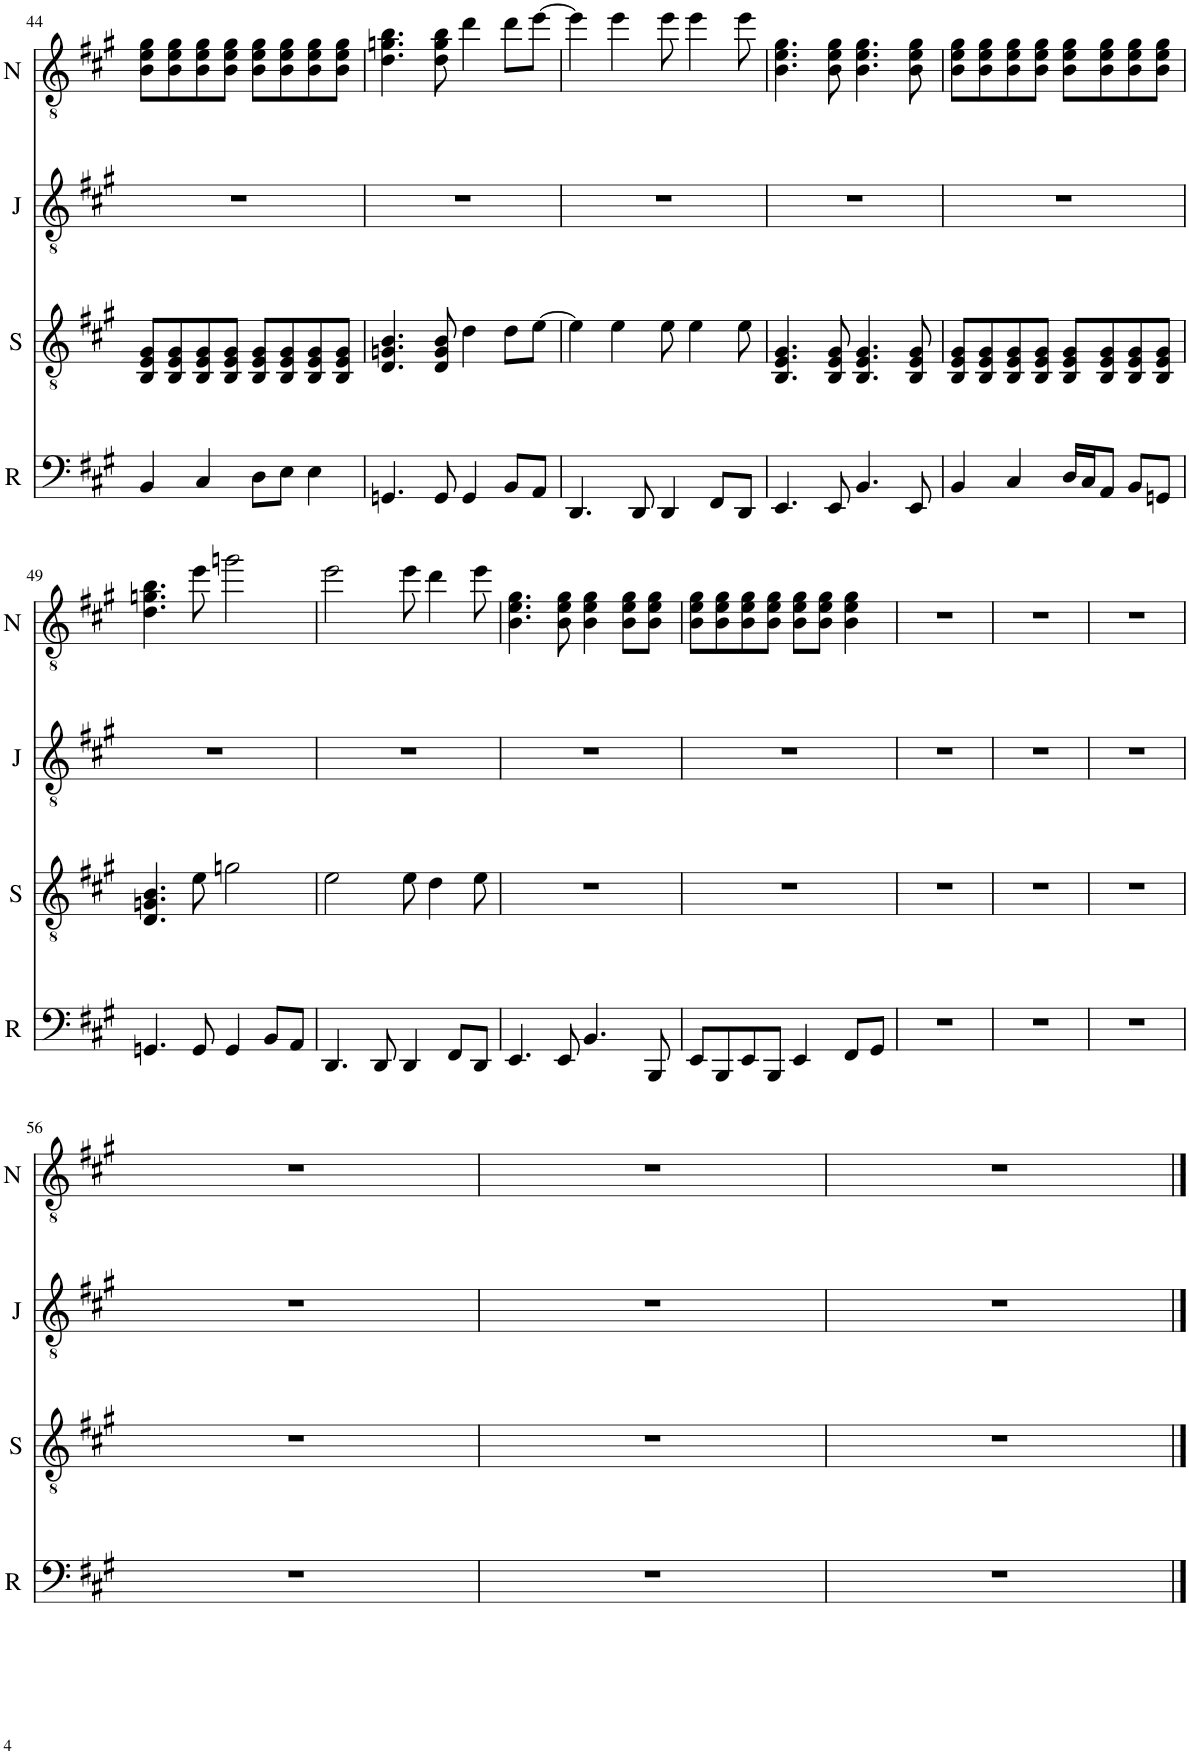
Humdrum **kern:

**kern	**kern	**kern	**kern
*part4	*part3	*part2	*part1
*staff4	*staff3	*staff2	*staff1
*I"Ryan	*I"Steve	*I"Justin	*I"Nate
*I'R	*I'S	*I'J	*I'N
!!LO:PB:g=z
*clefF4	*clefGv2	*clefGv2	*clefGv2
*k[f#c#g#]	*k[f#c#g#]	*k[f#c#g#]	*k[f#c#g#]
*M4/4	*M4/4	*M4/4	*M4/4
*met(c)	*met(c)	*met(c)	*met(c)
=44	=44	=44	=44
4BB/	8BB/ 8E/ 8G#/L	1r	8B\ 8e\ 8g#\L
.	8BB/ 8E/ 8G#/	.	8B\ 8e\ 8g#\
4C#/	8BB/ 8E/ 8G#/	.	8B\ 8e\ 8g#\
.	8BB/ 8E/ 8G#/J	.	8B\ 8e\ 8g#\J
8D\L	8BB/ 8E/ 8G#/L	.	8B\ 8e\ 8g#\L
8E\J	8BB/ 8E/ 8G#/	.	8B\ 8e\ 8g#\
4E\	8BB/ 8E/ 8G#/	.	8B\ 8e\ 8g#\
.	8BB/ 8E/ 8G#/J	.	8B\ 8e\ 8g#\J
=45	=45	=45	=45
4.GGn/	4.D/ 4.Gn/ 4.B/	1r	4.d\ 4.gn\ 4.b\
8GG/	8D/ 8G/ 8B/	.	8d\ 8g\ 8b\
4GG/	4d\	.	4dd\
8BB/L	8d\L	.	8dd\L
8AA/J	[8e\J	.	[8ee\J
=46	=46	=46	=46
4.DD/	4e\]	1r	4ee\]
.	4e\	.	4ee\
8DD/	.	.	.
4DD/	8e\	.	8ee\
.	4e\	.	4ee\
8FF#/L	.	.	.
8DD/J	8e\	.	8ee\
=47	=47	=47	=47
4.EE/	4.BB/ 4.E/ 4.G#/	1r	4.B\ 4.e\ 4.g#\
8EE/	8BB/ 8E/ 8G#/	.	8B\ 8e\ 8g#\
4.BB/	4.BB/ 4.E/ 4.G#/	.	4.B\ 4.e\ 4.g#\
8EE/	8BB/ 8E/ 8G#/	.	8B\ 8e\ 8g#\
=48	=48	=48	=48
4BB/	8BB/ 8E/ 8G#/L	1r	8B\ 8e\ 8g#\L
.	8BB/ 8E/ 8G#/	.	8B\ 8e\ 8g#\
4C#/	8BB/ 8E/ 8G#/	.	8B\ 8e\ 8g#\
.	8BB/ 8E/ 8G#/J	.	8B\ 8e\ 8g#\J
16D/LL	8BB/ 8E/ 8G#/L	.	8B\ 8e\ 8g#\L
16C#/J	.	.	.
8AA/J	8BB/ 8E/ 8G#/	.	8B\ 8e\ 8g#\
8BB/L	8BB/ 8E/ 8G#/	.	8B\ 8e\ 8g#\
8GGn/J	8BB/ 8E/ 8G#/J	.	8B\ 8e\ 8g#\J
!!LO:LB:g=z
=49	=49	=49	=49
4.GGn/	4.D/ 4.Gn/ 4.B/	1r	4.d\ 4.gn\ 4.b\
8GG/	8e\	.	8ee\
4GG/	2gn\	.	2ggn\
8BB/L	.	.	.
8AA/J	.	.	.
=50	=50	=50	=50
4.DD/	2e\	1r	2ee\
8DD/	.	.	.
4DD/	8e\	.	8ee\
.	4d\	.	4dd\
8FF#/L	.	.	.
8DD/J	8e\	.	8ee\
=51	=51	=51	=51
4.EE/	1r	1r	4.B\ 4.e\ 4.g#\
8EE/	.	.	8B\ 8e\ 8g#\
4.BB/	.	.	4B\ 4e\ 4g#\
.	.	.	8B\ 8e\ 8g#\L
8BBB/	.	.	8B\ 8e\ 8g#\J
=52	=52	=52	=52
8EE/L	1r	1r	8B\ 8e\ 8g#\L
8BBB/	.	.	8B\ 8e\ 8g#\
8EE/	.	.	8B\ 8e\ 8g#\
8BBB/J	.	.	8B\ 8e\ 8g#\J
4EE/	.	.	8B\ 8e\ 8g#\L
.	.	.	8B\ 8e\ 8g#\J
8FF#/L	.	.	4B\ 4e\ 4g#\
8GG#/J	.	.	.
=53	=53	=53	=53
1r	1r	1r	1r
=54	=54	=54	=54
1r	1r	1r	1r
=55	=55	=55	=55
1r	1r	1r	1r
!!LO:LB:g=z
=56	=56	=56	=56
1r	1r	1r	1r
=57	=57	=57	=57
1r	1r	1r	1r
=58	=58	=58	=58
1r	1r	1r	1r
==	==	==	==
*-	*-	*-	*-
